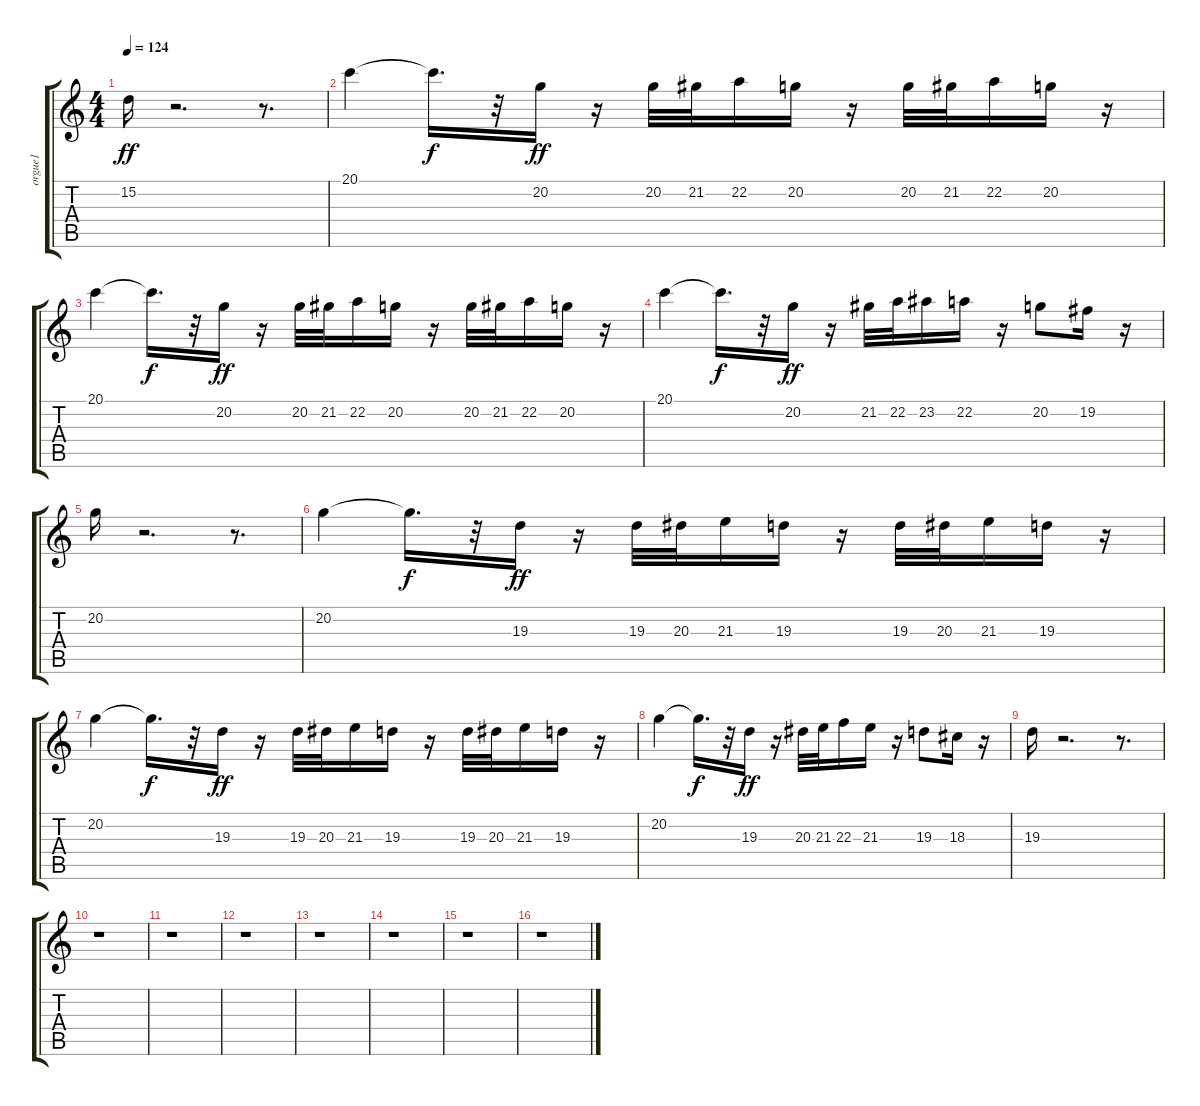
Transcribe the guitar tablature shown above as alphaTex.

\track ("orgue1" "orgue1") {instrument drawbarorgan}
\staff {score tabs}
\tuning (E4 B3 G3 D3 A2 E2) {hide}
\ts (4 4)
\tempo 124
\clef g2
\ks c
15.2.16{dy ff} r.2{d} r.8{d} |
20.1.4 20.1{t}.16{d dy f} r.32 20.2.16{dy ff} r.16 20.2.32 21.2.32 22.2.16 20.2.16 r.16 20.2.32 21.2.32 22.2.16 20.2.16 r.16 |
20.1.4 20.1{t}.16{d dy f} r.32 20.2.16{dy ff} r.16 20.2.32 21.2.32 22.2.16 20.2.16 r.16 20.2.32 21.2.32 22.2.16 20.2.16 r.16 |
20.1.4 20.1{t}.16{d dy f} r.32 20.2.16{dy ff} r.16 21.2.32 22.2.32 23.2.16 22.2.16 r.16 20.2.8 19.2.16 r.16 |
20.2.16 r.2{d} r.8{d} |
20.2.4 20.2{t}.16{d dy f} r.32 19.3.16{dy ff} r.16 19.3.32 20.3.32 21.3.16 19.3.16 r.16 19.3.32 20.3.32 21.3.16 19.3.16 r.16 |
20.2.4 20.2{t}.16{d dy f} r.32 19.3.16{dy ff} r.16 19.3.32 20.3.32 21.3.16 19.3.16 r.16 19.3.32 20.3.32 21.3.16 19.3.16 r.16 |
20.2.4 20.2{t}.16{d dy f} r.32 19.3.16{dy ff} r.16 20.3.32 21.3.32 22.3.16 21.3.16 r.16 19.3.8 18.3.16 r.16 |
19.3.16 r.2{d} r.8{d} |
r.1 |
r.1 |
r.1 |
r.1 |
r.1 |
r.1 |
r.1
